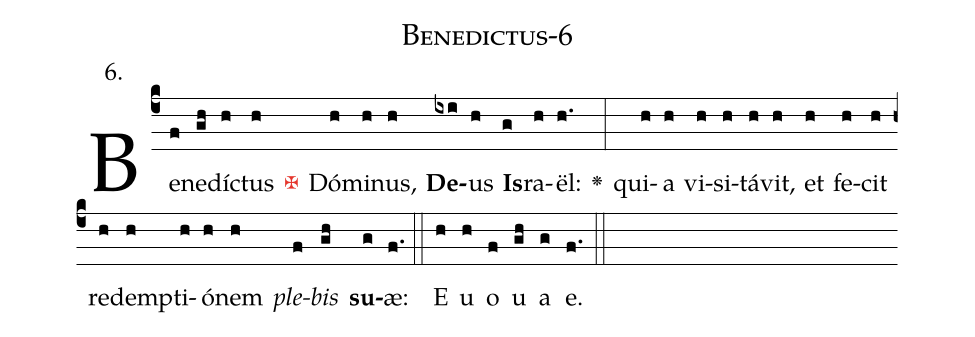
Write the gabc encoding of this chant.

name: Benedictus-6;
annotation: 6.;
%%
(c4)Be(f)ne(gh)díc(h)tus(h) <c><v>\maltese</v></c>() Dó(h)mi(h)nus,(h) <b>De</b>(ixi)us(h) <b>Is</b>(g)ra(h)ël:(h.) <v>\greheightstar</v>(:) qui(h)a(h) vi(h)si(h)tá(h)vit,(h) et(h) fe(h)cit(h) red(h)emp(h)ti(h)ó(h)nem(h) <i>ple</i>(f)<i>bis</i>(gh) <b>su</b>(g)æ:(f.) (::) E(h) u(h) o(f) u(gh) a(g) e.(f.) (::)
